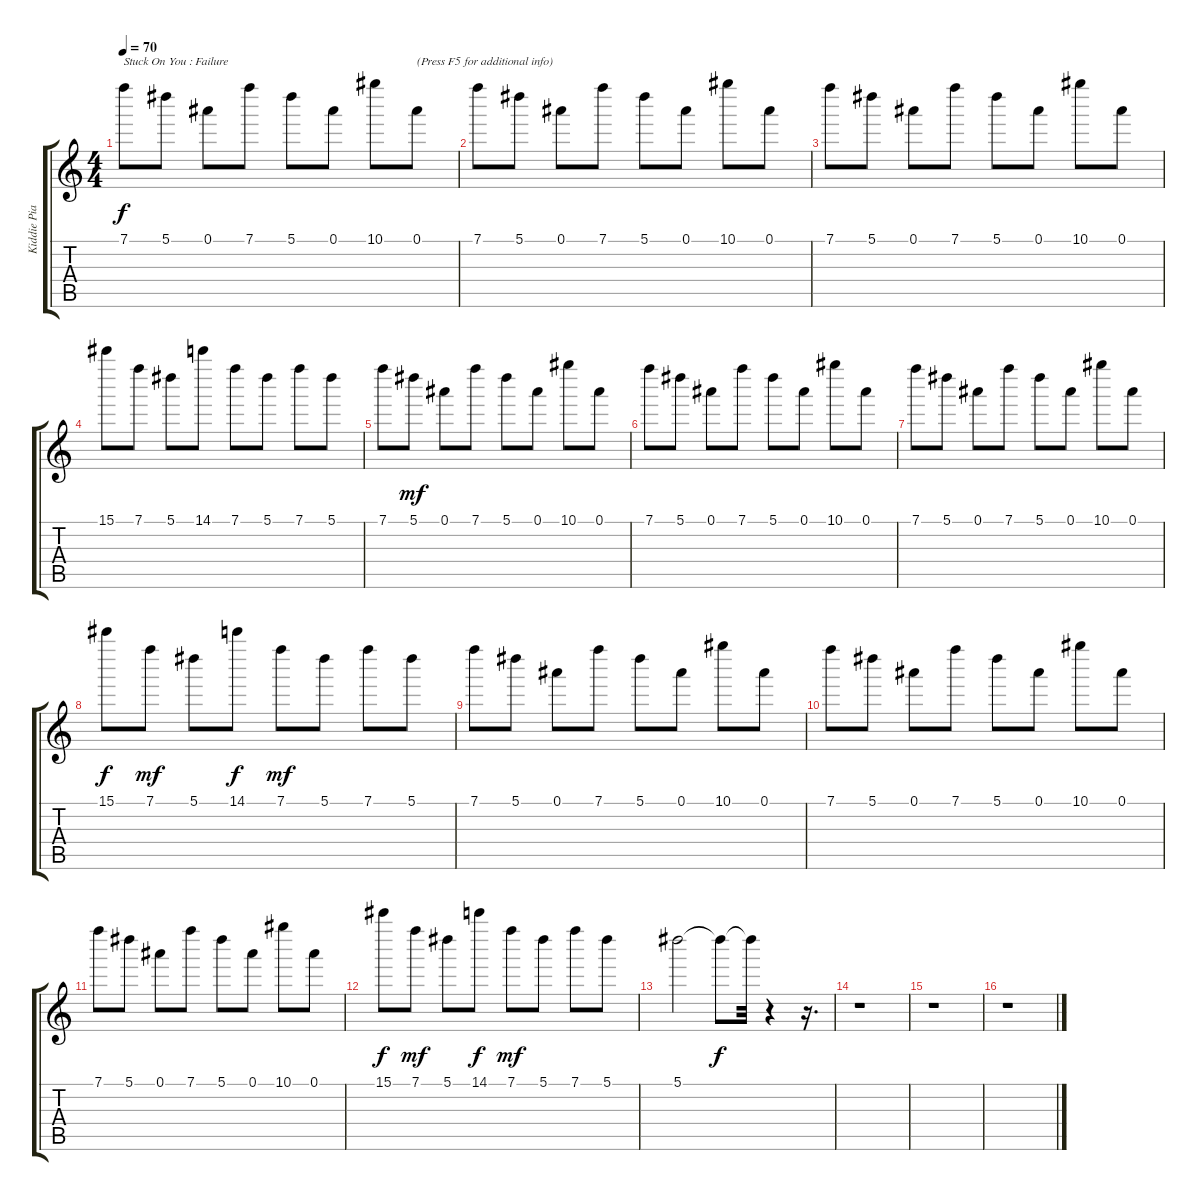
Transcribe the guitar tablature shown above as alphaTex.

\track ("Kiddie Piano" "Kiddie Pia") {instrument electricguitarjazz}
\staff {score tabs}
\tuning (Bb5 B3 G3 D3 A2 D2) {hide}
\ts (4 4)
\tempo 70
\clef g2
\ks c
7.1.8{txt "Stuck On You : Failure" dy f instrument electricguitarjazz} 5.1.8 0.1.8 7.1.8 5.1.8 0.1.8 10.1.8 0.1.8{txt "(Press F5 for additional info)"} |
7.1.8 5.1.8 0.1.8 7.1.8 5.1.8 0.1.8 10.1.8 0.1.8 |
7.1.8 5.1.8 0.1.8 7.1.8 5.1.8 0.1.8 10.1.8 0.1.8 |
15.1.8 7.1.8 5.1.8 14.1.8 7.1.8 5.1.8 7.1.8 5.1.8 |
7.1.8 5.1.8{dy mf} 0.1.8 7.1.8 5.1.8 0.1.8 10.1.8 0.1.8 |
7.1.8 5.1.8 0.1.8 7.1.8 5.1.8 0.1.8 10.1.8 0.1.8 |
7.1.8 5.1.8 0.1.8 7.1.8 5.1.8 0.1.8 10.1.8 0.1.8 |
15.1.8{dy f} 7.1.8{dy mf} 5.1.8 14.1.8{dy f} 7.1.8{dy mf} 5.1.8 7.1.8 5.1.8 |
7.1.8 5.1.8 0.1.8 7.1.8 5.1.8 0.1.8 10.1.8 0.1.8 |
7.1.8 5.1.8 0.1.8 7.1.8 5.1.8 0.1.8 10.1.8 0.1.8 |
7.1.8 5.1.8 0.1.8 7.1.8 5.1.8 0.1.8 10.1.8 0.1.8 |
15.1.8{dy f} 7.1.8{dy mf} 5.1.8 14.1.8{dy f} 7.1.8{dy mf} 5.1.8 7.1.8 5.1.8 |
5.1.2 5.1{t}.8{dy f} 5.1{t}.32 r.4 r.16{d} |
r.1 |
r.1 |
r.1
